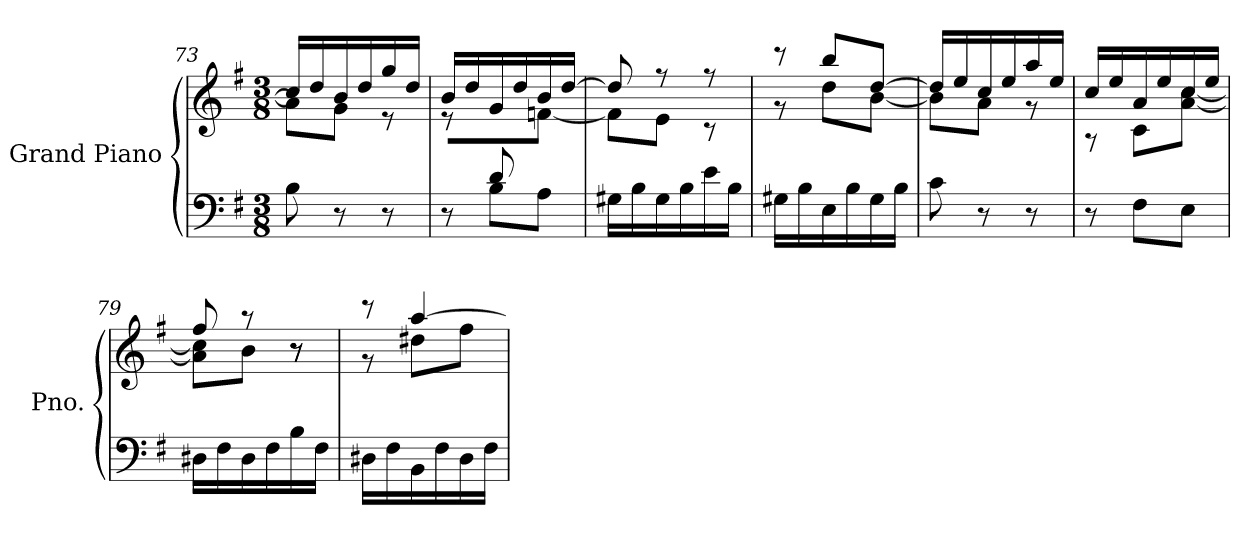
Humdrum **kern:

**kern	**kern
*part1	*part1
*staff2	*staff1
*I"Grand Piano	*
*I'Pno.	*
!!LO:LB:g=z
*clefF4	*clefG2
*k[f#]	*k[f#]
*M3/8	*M3/8
=73	=73
*	*^
8B\	16cc/LL]	8a\L]
.	16dd/	.
8r	16b/	8g\J
.	16dd/	.
8r	16gg/	8r
.	16dd/JJ	.
=74	=74	=74
*^	*	*
8ryy	8r	16b/LL	8r
.	.	16dd/	.
8d/L	8B\L	16g/	8ryy
.	.	16dd/	.
8ryy	8A\J	16b/	[8fn\J
.	.	[16dd/JJ	.
*v	*v	*	*
=75	=75	=75
16G#X\LL	8dd/]	8f\L]
16B\	.	.
16G#\	8r	8e\J
16B\	.	.
16e\	8r	8r
16B\JJ	.	.
=76	=76	=76
16G#X\LL	8r	8r
16B\	.	.
16E\	8bb/L	8dd\L
16B\	.	.
16G#\	[8dd/J	[8b\J
16B\JJ	.	.
=77	=77	=77
8c\	16dd/LL]	8b\L]
.	16ee/	.
8r	16cc/	8a\J
.	16ee/	.
8r	16aa/	8r
.	16ee/JJ	.
=78	=78	=78
8r	16cc/LL	8r
.	16ee/	.
8F#\L	16a/	8c\L
.	16ee/	.
8E\J	16cc/	[8a\ [8cc\J
.	16ee/JJ	.
!!LO:LB:g=z
=79	=79	=79
*	*	*^
16D#X\LL	8ff#/	8a\] 8cc\]L	4ryy
16F#\	.	.	.
16D#\	8r	8b\J	.
16F#\	.	.	.
16B\	8r	8r	8r
16F#\JJ	.	.	.
*	*	*v	*v
=80	=80	=80
16D#X\LL	8r	8r
16F#\	.	.
16BB\	[4aa/	8dd#X\L
16F#\	.	.
16D#\	.	8ff#\J
16F#\JJ	.	.
*	*v	*v
=	=
*-	*-
